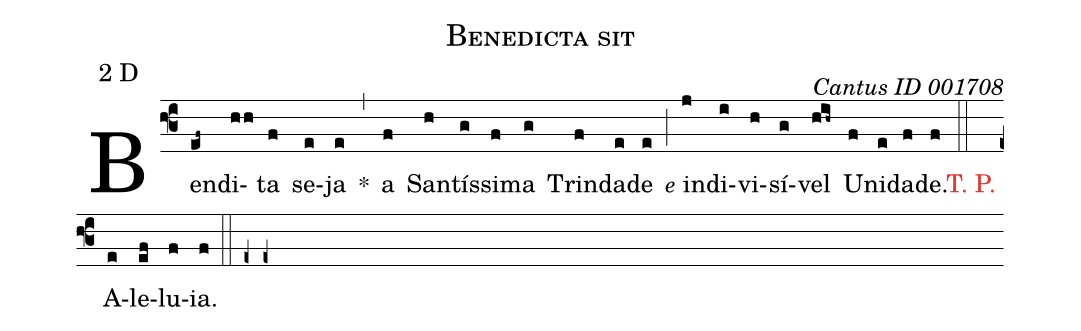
name: Benedicta sit;
mode: 2;
mode-differentia: D;
commentary: Cantus ID 001708;
%%
(f3)

Ben(ef~)di(hh)ta(f) se(e)ja(e) *(,) a(f) San(h)tís(g)si(f)ma(g) Trin(f)da(e)de(e) (;) <e>e</e> in(j)di(i)vi(h)sí(g)vel(hih~) U(f)ni(e)da(f)de.(f)

(::)

<c>T. P.</c>() A(e)le(ef)lu(f)ia.(f)

(::)

(e+)

(e+)
